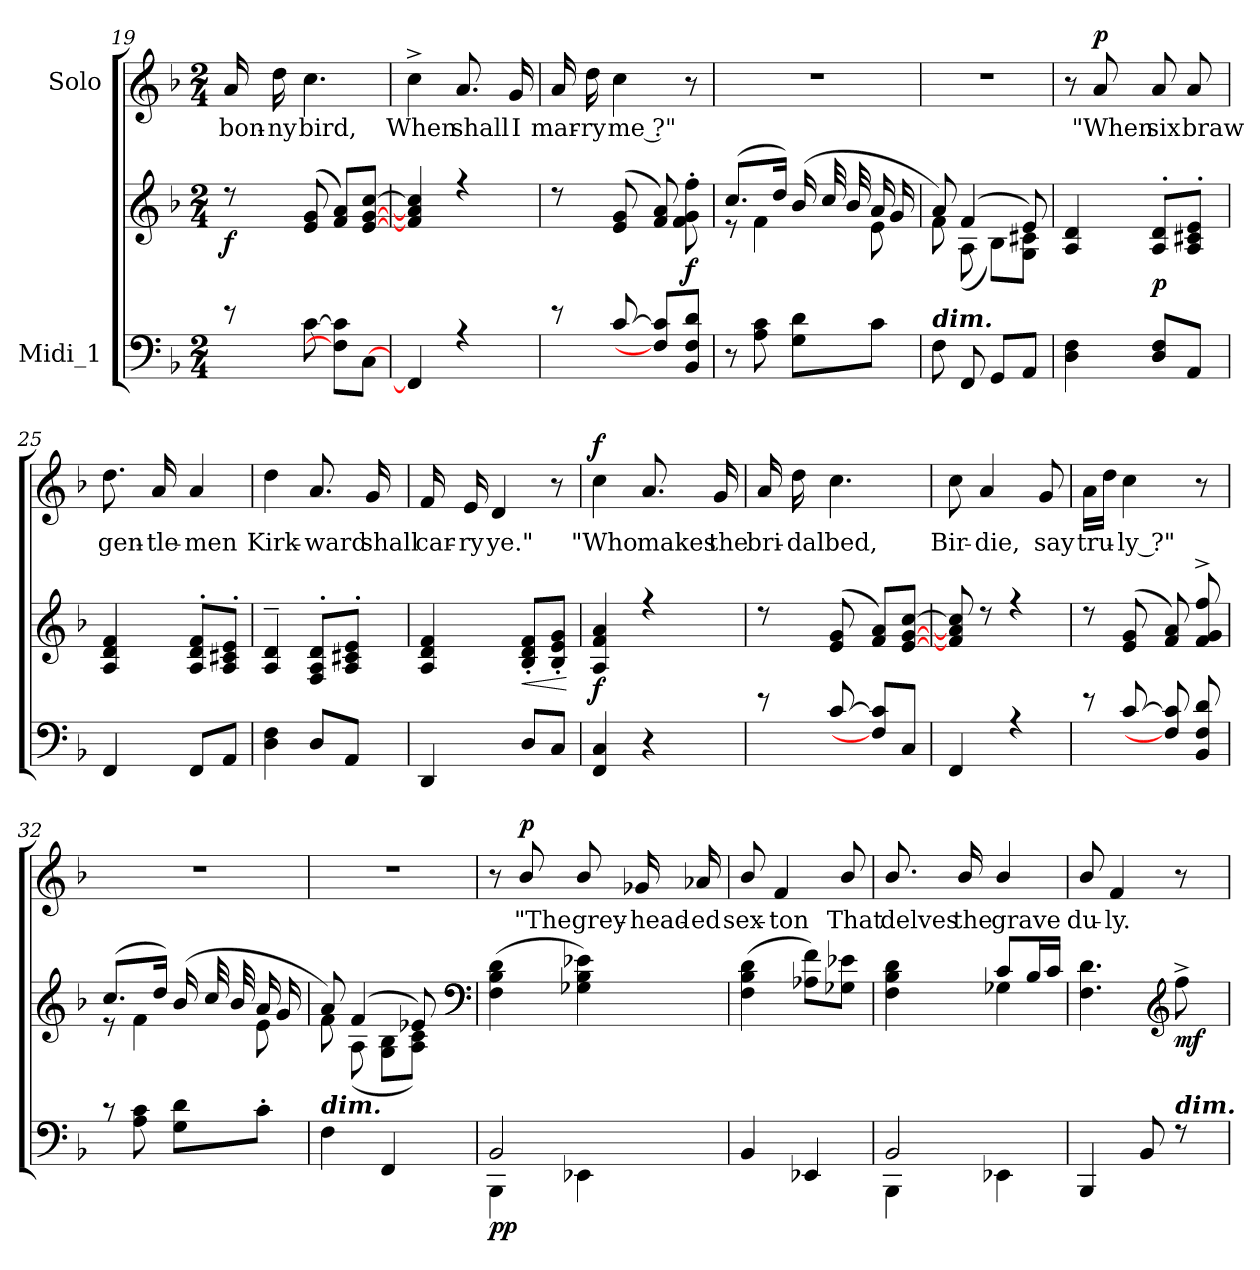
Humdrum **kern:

**kern	**kern	**dynam	**kern	**text	**dynam
*part2	*part2	*part2	*part1	*part1	*part1
*staff3	*staff2	*staff2/3	*staff1	*staff1	*staff1
*I"Midi_1	*	*	*I"Solo	*	*
*clefF4	*clefG2	*	*clefG2	*	*
*k[b-]	*k[b-]	*	*k[b-]	*	*
*F:	*F:	*	*F:	*	*
*M2/4	*M2/4	*	*M2/4	*	*
=19	=19	=19	=19	=19	=19
*^	*^	*	*	*	*
!	!	!	!	!LO:DY:b	!	!LO:LY:b	!
8r	2ryy	8r	2ryy	f	16a	bon-	.
!	!	!	!	!	!	!LO:LY:b	!
.	.	.	.	.	16dd	-ny	.
!	!	!	!	!	!	!LO:LY:b	!
[8c\	.	(>8e/ 8g/	.	.	4.cc	bird,	.
8F\] 8c\]L	.	8f/ 8a/L)	.	.	.	.	.
[8C\J	.	[8e/ [8g/ [8cc/J	.	.	.	.	.
=20	=20	=20	=20	=20	=20	=20	=20
!	!LO:N:vis=1	!	!	!	!	!LO:LY:b	!
4FF]	2ryy	4f/] 4a/] 4cc/]	2ryy	.	4cc^	When	.
!	!	!	!	!	!	!LO:LY:b	!
4r	.	4r	.	.	8.a	shall	.
!	!	!	!	!	!	!LO:LY:b	!
.	.	.	.	.	16g	I	.
=21	=21	=21	=21	=21	=21	=21	=21
!	!LO:N:vis=1	!	!	!	!	!LO:LY:b	!
8r	2ryy	8r	2ryy	.	16a	mar-	.
!	!	!	!	!	!	!LO:LY:b	!
.	.	.	.	.	16dd	-ry	.
!	!	!	!	!	!	!LO:LY:b	!
[8c	.	(>8e/ 8g/	.	.	4cc	me ?"	.
8F] 8c]L	.	8f/ 8a/)	.	.	.	.	.
!	!	!	!	!LO:DY:b	!	!	!
8BB- 8F 8dJ	.	8f\' 8g\' 8ff\'	.	f	8r	.	.
*v	*v	*	*	*	*	*	*
!!LO:LB:g=z
=22	=22	=22	=22	=22	=22	=22
!	!	!	!	!LO:N:vis=1	!	!
8r	(>8.cc/L	8r	.	2r	.	.
8A 8c	.	4f\	.	.	.	.
.	16dd/J)	.	.	.	.	.
8G 8dL	(>16b-/LL	.	.	.	.	.
.	32cc/L	.	.	.	.	.
.	32b-/	.	.	.	.	.
8cJ	16a/	8e\	.	.	.	.
.	16g/JJ	.	.	.	.	.
=23	=23	=23	=23	=23	=23	=23
!LO:TX:a:Bi:t=dim.	!	!	!	!	!	!
!	!	!	!	!LO:N:vis=1	!	!
8F	8a/)	8f\	.	2r	.	.
8FF	(>4f/	(<8A\	.	.	.	.
8GGL	.	8B-\L)	.	.	.	.
8AAJ	8e/)	8G\ 8c#X\J	.	.	.	.
=24	=24	=24	=24	=24	=24	=24
!	!	!LO:N:vis=1	!	!	!	!
4D 4F	4A/ 4d/	2ryy	.	8r	.	.
!	!	!	!	!	!LO:LY:b	!LO:DY:b
.	.	.	.	8a	"When	p
!	!	!	!LO:DY:b	!	!LO:LY:b	!
8D 8FL	8A/' 8d/'L	.	p	8a	six	.
!	!	!	!	!	!LO:LY:b	!
8AAJ	8A/' 8c#X/' 8e/'J	.	.	8a	braw	.
=25	=25	=25	=25	=25	=25	=25
!	!	!LO:N:vis=1	!	!	!LO:LY:b	!
4FF	4A/ 4d/ 4f/	2ryy	.	8.dd	gen-	.
!	!	!	!	!	!LO:LY:b	!
.	.	.	.	16a	-tle-	.
!	!	!	!	!	!LO:LY:b	!
8FFL	8A/' 8d/' 8f/'L	.	.	4a	-men	.
8AAJ	8A/' 8c#X/' 8e/'J	.	.	.	.	.
=26	=26	=26	=26	=26	=26	=26
!	!	!LO:N:vis=1	!	!	!LO:LY:b	!
4D 4F	4A/~ 4d/~	2ryy	.	4dd	Kirk-	.
!	!	!	!	!	!LO:LY:b	!
8DL	8F/' 8A/' 8d/'L	.	.	8.a	-ward	.
8AAJ	8A/' 8c#X/' 8e/'J	.	.	.	.	.
!	!	!	!	!	!LO:LY:b	!
.	.	.	.	16g	shall	.
=27	=27	=27	=27	=27	=27	=27
!	!	!LO:N:vis=1	!	!	!LO:LY:b	!
4DD	4A/ 4d/ 4f/	2ryy	.	16f	car-	.
!	!	!	!	!	!LO:LY:b	!
.	.	.	.	16e	-ry	.
!	!	!	!	!	!LO:LY:b	!
.	.	.	.	4d	ye."	.
!	!	!	!LO:HP:b	!	!	!
8DL	8B-/' 8d/' 8f/'L	.	<	.	.	.
8CJ	8B-/' 8e/' 8g/'J	.	.	8r	.	.
*	*v	*v	*	*	*	*
.	.	[	.	.	.
=28	=28	=28	=28	=28	=28
*	*^	*	*	*	*
!	!	!LO:N:vis=1	!LO:DY:b	!	!LO:LY:b	!LO:DY:b
4FF 4C	4A/ 4f/ 4a/	2ryy	f	4cc	"Who	f
!	!	!	!	!	!LO:LY:b	!
4r	4r	.	.	8.a	makes	.
!	!	!	!	!	!LO:LY:b	!
.	.	.	.	16g	the	.
!!LO:LB:g=z
=29	=29	=29	=29	=29	=29	=29
*^	*	*	*	*	*	*
!	!LO:N:vis=1	!	!LO:N:vis=1	!	!	!LO:LY:b	!
8r	2ryy	8r	2ryy	.	16a	bri-	.
!	!	!	!	!	!	!LO:LY:b	!
.	.	.	.	.	16dd	-dal	.
!	!	!	!	!	!	!LO:LY:b	!
[8c	.	(>8e/ 8g/	.	.	4.cc	bed,	.
8F] 8c]L	.	8f/ 8a/L)	.	.	.	.	.
8CJ	.	[8e/ [8g/ [8cc/J	.	.	.	.	.
=30	=30	=30	=30	=30	=30	=30	=30
!	!LO:N:vis=1	!	!LO:N:vis=1	!	!	!LO:LY:b	!
4FF	2ryy	8f/] 8a/] 8cc/]	2ryy	.	8cc	Bir-	.
!	!	!	!	!	!	!LO:LY:b	!
.	.	8r	.	.	4a	-die,	.
4r	.	4r	.	.	.	.	.
!	!	!	!	!	!	!LO:LY:b	!
.	.	.	.	.	8g	say	.
=31	=31	=31	=31	=31	=31	=31	=31
!	!LO:N:vis=1	!	!LO:N:vis=1	!	!	!LO:LY:b	!
8r	2ryy	8r	2ryy	.	16aLL	tru-	.
.	.	.	.	.	16ddJJ	.	.
!	!	!	!	!	!	!LO:LY:b	!
[8c	.	(>8e/ 8g/	.	.	4cc	ly ?"	.
8F] 8c]	.	8f/ 8a/)	.	.	.	.	.
8BB- 8F 8d	.	8f/^ 8g/^ 8ff/^	.	.	8r	.	.
=32	=32	=32	=32	=32	=32	=32	=32
!	!	!	!	!	!LO:N:vis=1	!	!
8r	2ryy	(>8.cc/L	8r	.	2r	.	.
8A\ 8c\	.	.	4f\	.	.	.	.
.	.	16dd/J)	.	.	.	.	.
8G\ 8d\L	.	(>16b-/LL	.	.	.	.	.
.	.	32cc/L	.	.	.	.	.
.	.	32b-/	.	.	.	.	.
8c'\J	.	16a/	8e\	.	.	.	.
.	.	16g/JJ	.	.	.	.	.
=33	=33	=33	=33	=33	=33	=33	=33
!	!	!LO:TX:b:Bi:t=dim.	!	!	!	!	!
!	!	!	!	!	!LO:N:vis=1	!	!
4F\	2ryy	8a/)	8f\	.	2r	.	.
.	.	(>4f/	(<8A\	.	.	.	.
4FF	.	.	8G\ 8B-\L	.	.	.	.
.	.	8e-X/)	8A\ 8c\J)	.	.	.	.
*	*	*clefF4	*	*	*	*	*
=34	=34	=34	=34	=34	=34	=34	=34
!	!	!	!	!LO:DY:b=2	!	!	!
!	!	!	!	!LO:DY:n=1:b	!	!	!
2BB-	4BBB-\	(>4F\ 4B-\ 4d\	2ryy	p p	8r	.	.
!	!	!	!	!	!	!LO:LY:b	!LO:DY:b
.	.	.	.	.	8b-/	"The	p
!	!	!	!	!	!	!LO:LY:b	!
.	4EE-X\	4G-X\ 4B-\ 4e-X\)	.	.	8b-/	grey-	.
!	!	!	!	!	!	!LO:LY:b	!
.	.	.	.	.	16g-X	-head-	.
!	!	!	!	!	!	!LO:LY:b	!
.	.	.	.	.	16a-X	-ed	.
=35	=35	=35	=35	=35	=35	=35	=35
!	!	!	!	!	!	!LO:LY:b	!
4BB-	2ryy	(>4F\ 4B-\ 4d\	2ryy	.	8b-/	sex-	.
!	!	!	!	!	!	!LO:LY:b	!
.	.	.	.	.	4f	-ton	.
4EE-X	.	8A-X\ 8f\L)	.	.	.	.	.
!	!	!	!	!	!	!LO:LY:b	!
.	.	8G-X\ 8e-X\J	.	.	8b-/	That	.
!!LO:LB:g=z
=36	=36	=36	=36	=36	=36	=36	=36
!	!	!	!	!	!	!LO:LY:b	!
2BB-	4BBB-\	4F\ 4B-\ 4d\	4ryy	.	8.b-/	delves	.
!	!	!	!	!	!	!LO:LY:b	!
.	.	.	.	.	16b-/	the	.
!	!	!	!	!	!	!LO:LY:b	!
.	4EE-X\	8c/L	4G-X\	.	4b-/	grave	.
.	.	16B-/L	.	.	.	.	.
.	.	16c/JJ	.	.	.	.	.
=37	=37	=37	=37	=37	=37	=37	=37
!	!	!	!	!	!	!LO:LY:b	!
4BBB-	2ryy	4.F\ 4.d\	4ryy	.	8b-/	du-	.
!	!	!	!	!	!	!LO:LY:b	!
.	.	.	.	.	4f	-ly.	.
8BB-	.	.	8ryy	.	.	.	.
*	*	*clefG2	*	*	*	*	*
!LO:TX:a:Bi:t=dim.	!	!	!	!	!	!	!
!	!	!	!	!LO:DY:b	!	!	!
8r	.	8ff^\	8ryy	mf	8r	.	.
*v	*v	*	*	*	*	*	*
*	*v	*v	*	*	*	*
=	=	=	=	=	=
*-	*-	*-	*-	*-	*-
